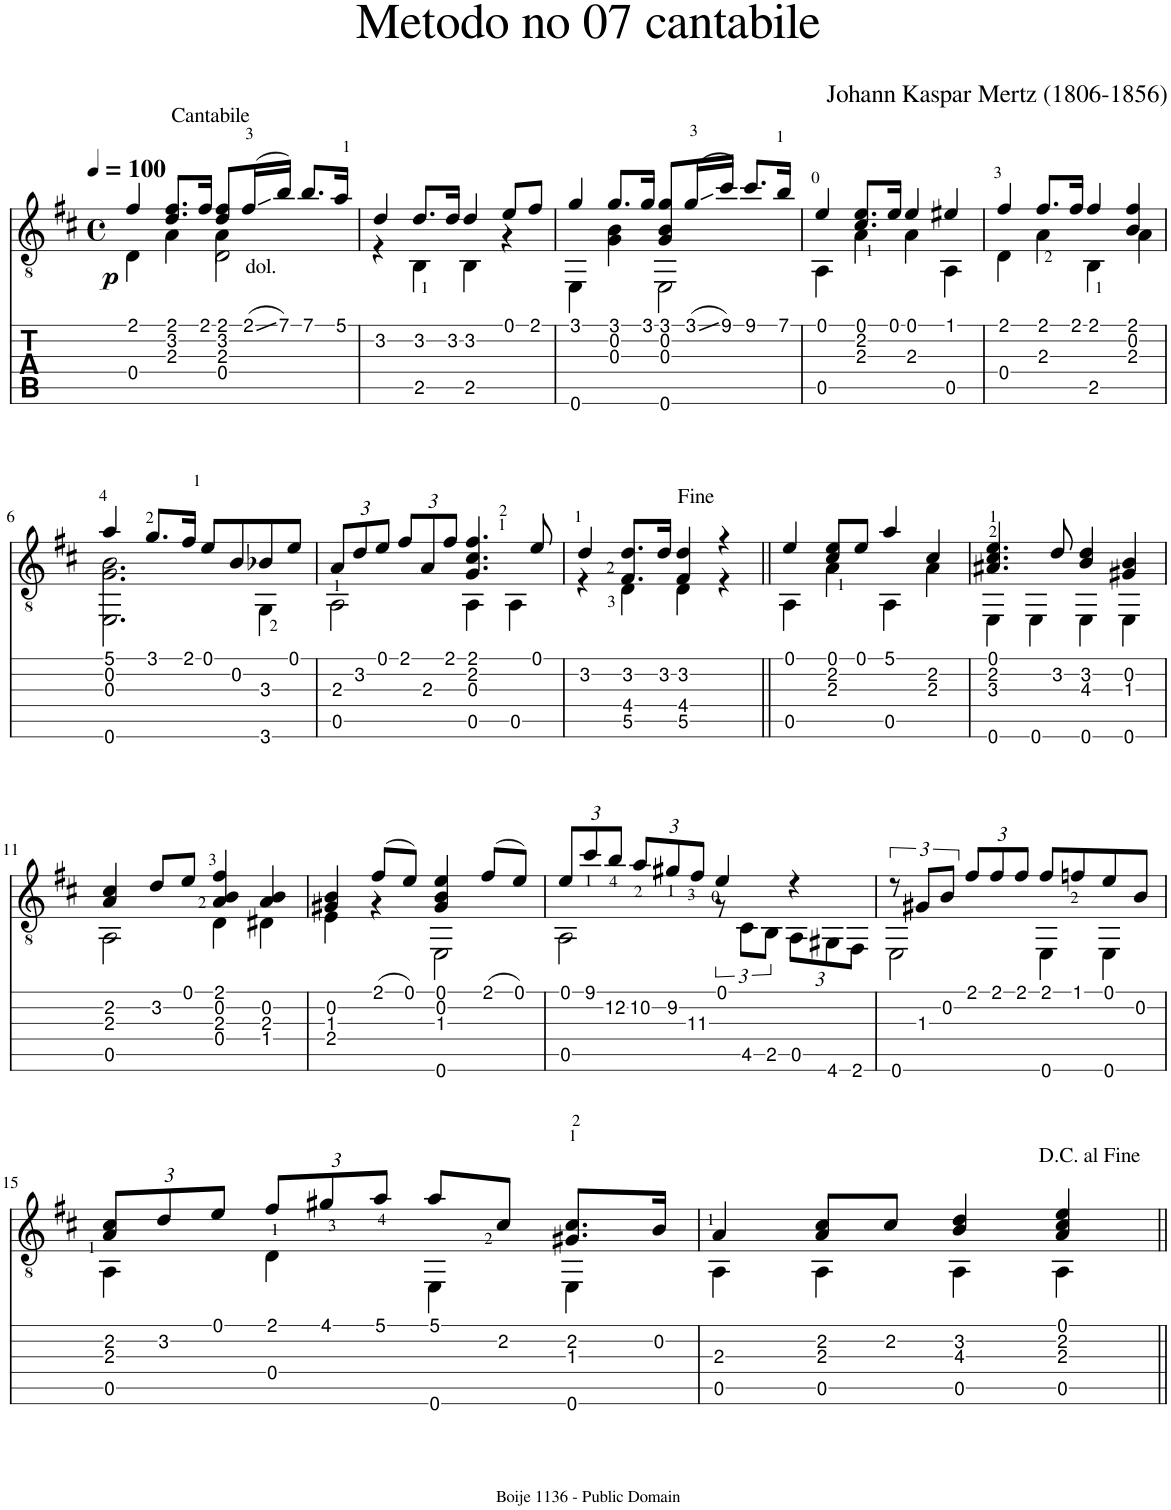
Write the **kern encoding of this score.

**kern	**kern	**dynam
*part1	*part1	*part1
*staff2	*staff1	*staff1/2
*I"Guitar	*	*
*I'Guit.	*	*
*stria6	*	*
*	*clefGv2	*
*k[f#c#]	*k[f#c#]	*
*M4/4	*M4/4	*
*met(c)	*met(c)	*
*MM100	*MM100	*
=1	=1	=1
*^	*^	*
*	*^	*	*^	*
!	!	!	!	!	!	!LO:DY:b
4f#	4D	2ryy	4f#/	4D\	2ryy	p
8.d\ 8.f#\L	4A	.	8.d/ 8.f#/L	4A\	.	.
!	!	!	!LO:TX:a:t=Cantabile	!	!	!
16f#Jk	.	.	16f#/Jk	.	.	.
8d\ 8f#\L	4A	2D	8d/ 8f#/L	4A\	2D\	.
!	!	!	!LO:TX:b:t=dol.	!	!	!
16f#L	.	.	(16f#/L	.	.	.
16bJJ	.	.	16b/JJ)	.	.	.
8.bL	4ryy	.	8.b/L	4ryy	.	.
16aJk	.	.	16a/Jk	.	.	.
*	*v	*v	*	*	*	*
*	*	*	*v	*v	*
=2	=2	=2	=2	=2
4d	4r	4d/	4r	.
8.dL	4BB	8.d/L	4BB\	.
16dJk	.	16d/Jk	.	.
4d	4BB	4d/	4BB\	.
8eL	4r	8e/L	4r	.
8f#J	.	8f#/J	.	.
=3	=3	=3	=3	=3
4g	4EE	4g/	4EE\	.
8.gL	4G 4B	8.g/L	4G\ 4B\	.
16gJk	.	16g/Jk	.	.
8G\ 8B\ 8g\L	2EE	8G/ 8B/ 8g/L	2EE\	.
16gL	.	(16g/L	.	.
16cc#JJ	.	16cc#/JJ)	.	.
8.cc#L	.	8.cc#/L	.	.
16bJk	.	16b/Jk	.	.
=4	=4	=4	=4	=4
4e	4AA	4e/	4AA\	.
8.c#\ 8.e\L	4A	8.c#/ 8.e/L	4A\	.
16eJk	.	16e/Jk	.	.
4e	4A	4e/	4A\	.
4e#	4AA	4e#X/	4AA\	.
=5	=5	=5	=5	=5
4f#	4D	4f#/	4D\	.
8.f#L	4A	8.f#/L	4A\	.
16f#Jk	.	16f#/Jk	.	.
4f#	4BB	4f#/	4BB\	.
4B 4f#	4A	4B/ 4f#/	4A\	.
!!LO:LB:g=z	!!
=6	=6	=6	=6	=6
4a	2.EE 2.G 2.B	4a/	2.EE\ 2.G\ 2.B\	.
8.gL	.	8.g/L	.	.
16f#Jk	.	16f#/Jk	.	.
8eL	.	8e/L	.	.
8BJ	.	8B/	.	.
8B-L	4GG	8B-X/	4GG\	.
8eJ	.	8e/J	.	.
=7	=7	=7	=7	=7
*Xbrackettup	*	*Xbrackettup	*	*
12AL	2AA	12A/L	2AA\	.
12d	.	12d/	.	.
12eJ	.	12e/J	.	.
12f#L	.	12f#/L	.	.
12A	.	12A/	.	.
12f#J	.	12f#/J	.	.
4.G 4.c# 4.f#	4AA	4.G/ 4.c#/ 4.f#/	4AA\	.
.	4AA	.	4AA\	.
8e	.	8e/	.	.
=8	=8	=8	=8	=8
4d	4r	4d/	4r	.
8.F#\ 8.d\L	4D	8.F#/ 8.d/L	4D\	.
16dJk	.	16d/Jk	.	.
4F# 4d	4D	4F#/ 4d/	4D\	.
4r	4r	4r	4r	.
=9||	=9||	=9||	=9||	=9||
4e	4AA	4e/	4AA\	.
8c#\ 8e\L	4A	8c#/ 8e/L	4A\	.
8eJ	.	8e/J	.	.
4a	4AA	4a/	4AA\	.
4c#	4A	4c#/	4A\	.
=10	=10	=10	=10	=10
4.A# 4.c# 4.e	4EE	4.A#X/ 4.c#/ 4.e/	4EE\	.
.	4EE	.	4EE\	.
8d	.	8d/	.	.
4B 4d	4EE	4B/ 4d/	4EE\	.
4G# 4B	4EE	4G#X/ 4B/	4EE\	.
!!LO:LB:g=z	!!
=11	=11	=11	=11	=11
4A 4c#	2AA	4A/ 4c#/	2AA\	.
8dL	.	8d/L	.	.
8eJ	.	8e/J	.	.
4A 4B 4f#	4D	4A/ 4B/ 4f#/	4D\	.
4A 4B	4D#	4A/ 4B/	4D#X\	.
=12	=12	=12	=12	=12
4G# 4B	4E	4G#X/ 4B/	4E\	.
8f#L	4r	(8f#/L	4r	.
8eJ	.	8e/J)	.	.
4G# 4B 4e	2EE	4G#/ 4B/ 4e/	2EE\	.
8f#L	.	(8f#/L	.	.
8eJ	.	8e/J)	.	.
=13	=13	=13	=13	=13
12eL	2AA	12e/L	2AA\	.
12cc#	.	12cc#/	.	.
12bJ	.	12b/J	.	.
12aL	.	12a/L	.	.
12g#	.	12g#X/	.	.
12f#J	.	12f#/J	.	.
*	*	*	*brackettup	*
4e	12r	4e/	12r	.
.	12C#L	.	12C#\L	.
.	12BBJ	.	12BB\J	.
*	*	*	*Xbrackettup	*
4r	12AAL	4r	12AA\L	.
.	12GG#	.	12GG#X\	.
.	12FF#J	.	12FF#\J	.
=14	=14	=14	=14	=14
*	*	*brackettup	*	*
12r	2EE	12r	2EE\	.
12G#L	.	12G#X/L	.	.
12BJ	.	12B/J	.	.
*	*	*Xbrackettup	*	*
12f#L	.	12f#/L	.	.
12f#	.	12f#/	.	.
12f#J	.	12f#/J	.	.
8f#L	4EE	8f#/L	4EE\	.
8fJ	.	8fn/	.	.
8eL	4EE	8e/	4EE\	.
8BJ	.	8B/J	.	.
!!LO:LB:g=z	!!
=15	=15	=15	=15	=15
12A\ 12c#\L	4AA	12A/ 12c#/L	4AA\	.
12d	.	12d/	.	.
12eJ	.	12e/J	.	.
12f#L	4D	12f#/L	4D\	.
12g#	.	12g#X/	.	.
12aJ	.	12a/J	.	.
8aL	4EE	8a/L	4EE\	.
8c#J	.	8c#/J	.	.
8.G#\ 8.c#\L	4EE	8.G#X/ 8.c#/L	4EE\	.
16BJk	.	16B/Jk	.	.
=16	=16	=16	=16	=16
4A	4AA	4A/	4AA\	.
8A\ 8c#\L	4AA	8A/ 8c#/L	4AA\	.
8c#J	.	8c#/J	.	.
4B 4d	4AA	4B/ 4d/	4AA\	.
4A 4c# 4e	4AA	4A/ 4c#/ 4e/	4AA\	.
*v	*v	*	*	*
*	*v	*v	*
=||	=||	=||
*-	*-	*-
